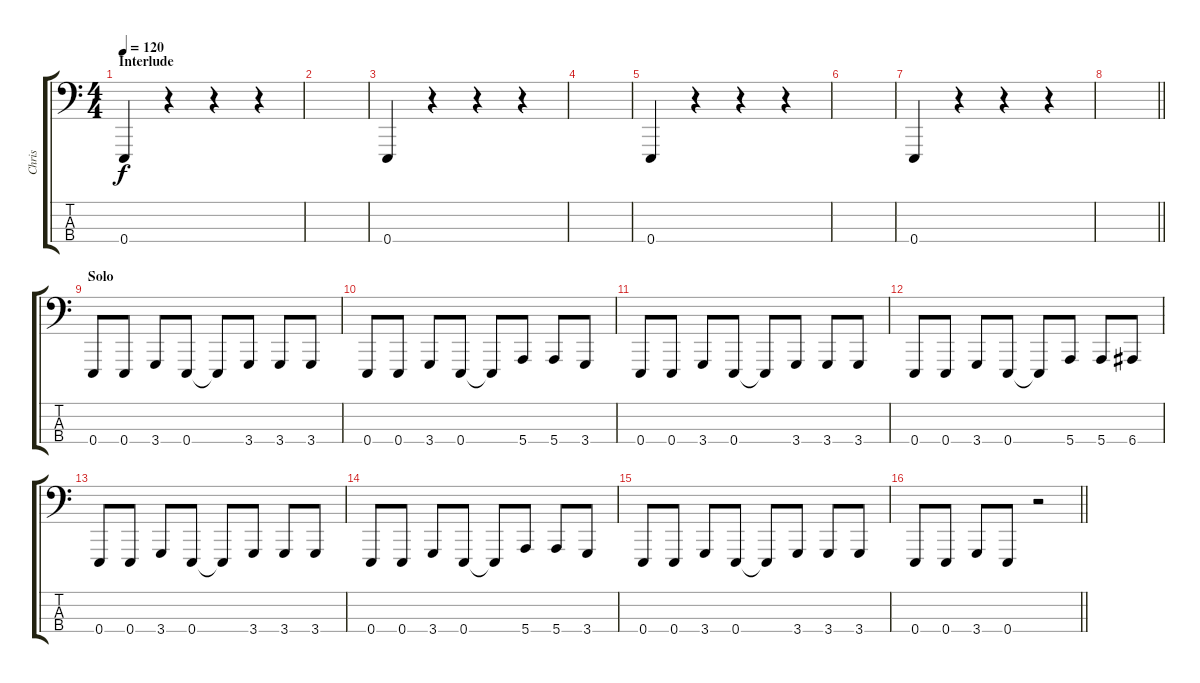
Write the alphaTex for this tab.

\track ("Chris" "Chris") {instrument lead8bassandlead}
\staff {score tabs}
\tuning (G2 D2 A1 E1) {hide}
\ts (4 4)
\section ("" "Interlude")
\tempo 120
\clef f4
\ks c
0.4.4{dy f instrument lead8bassandlead} r.4 r.4 r.4 |
|
0.4.4 r.4 r.4 r.4 |
|
0.4.4 r.4 r.4 r.4 |
|
0.4.4 r.4 r.4 r.4 |
\barLineRight lightlight
|
\section ("" "Solo")
0.4.8 0.4.8 3.4.8 0.4.8 0.4{t}.8 3.4.8 3.4.8 3.4.8 |
0.4.8 0.4.8 3.4.8 0.4.8 0.4{t}.8 5.4.8 5.4.8 3.4.8 |
0.4.8 0.4.8 3.4.8 0.4.8 0.4{t}.8 3.4.8 3.4.8 3.4.8 |
0.4.8 0.4.8 3.4.8 0.4.8 0.4{t}.8 5.4.8 5.4.8 6.4.8 |
0.4.8 0.4.8 3.4.8 0.4.8 0.4{t}.8 3.4.8 3.4.8 3.4.8 |
0.4.8 0.4.8 3.4.8 0.4.8 0.4{t}.8 5.4.8 5.4.8 3.4.8 |
0.4.8 0.4.8 3.4.8 0.4.8 0.4{t}.8 3.4.8 3.4.8 3.4.8 |
\barLineRight lightlight
0.4.8 0.4.8 3.4.8 0.4.8 r.2
